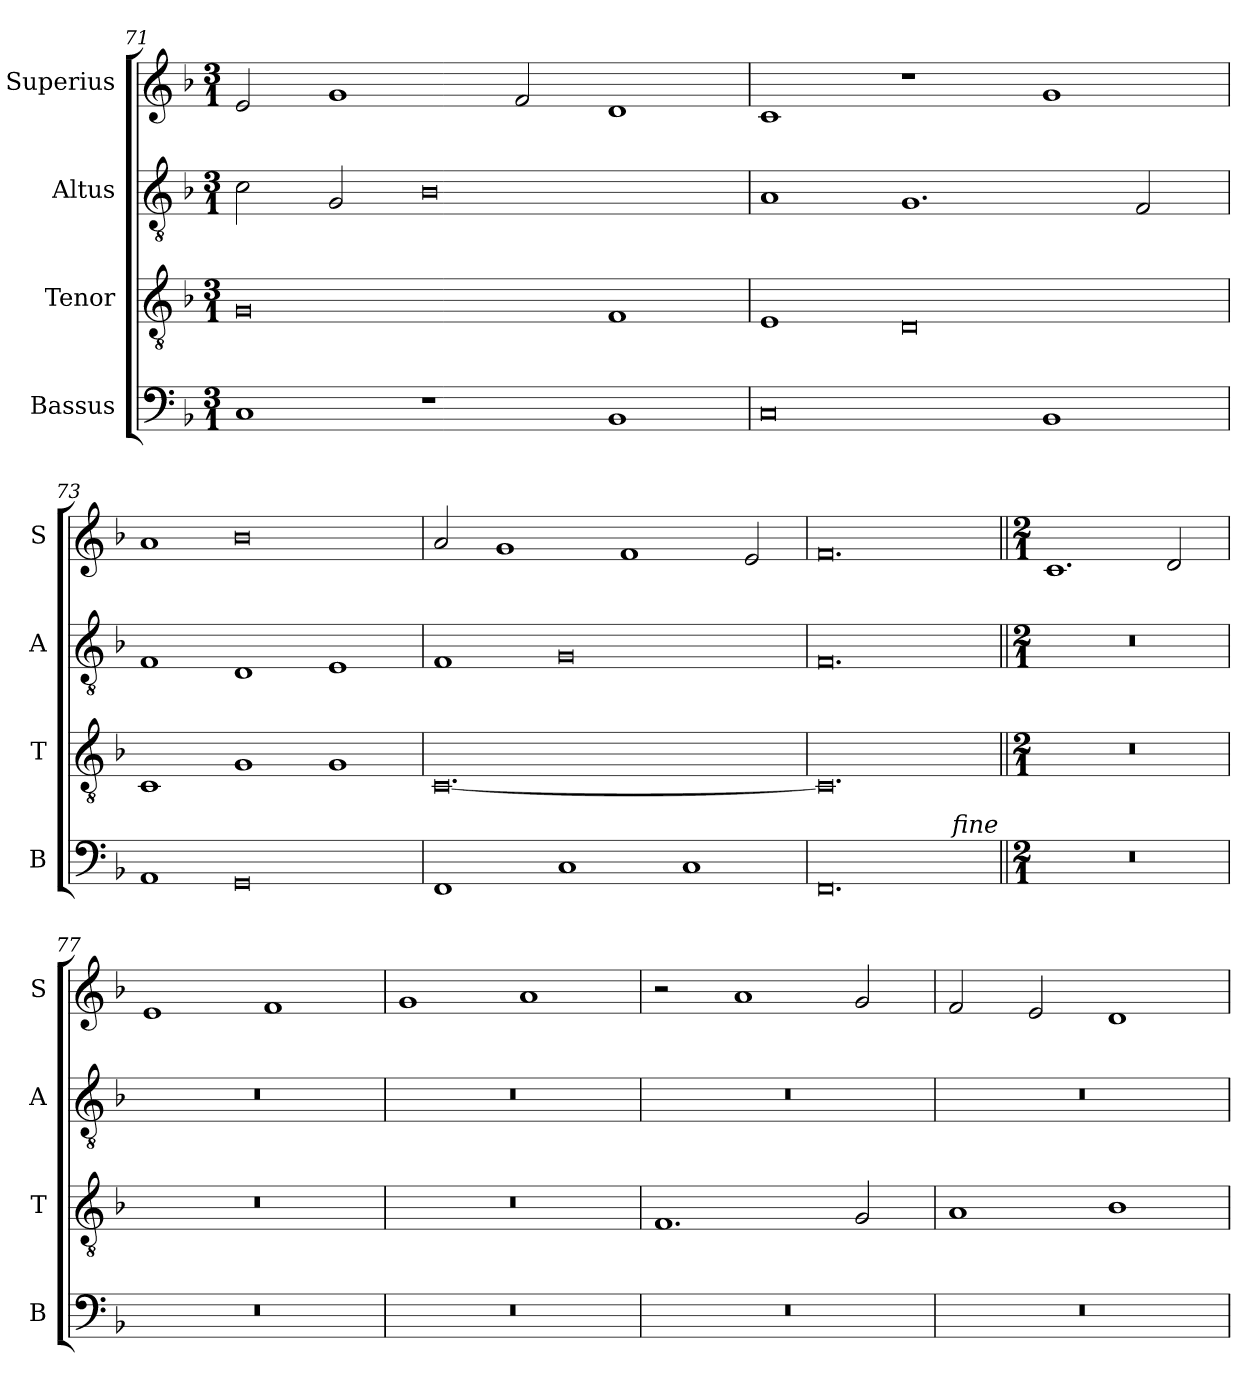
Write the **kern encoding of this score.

**kern	**kern	**kern	**kern
*part4	*part3	*part2	*part1
*staff4	*staff3	*staff2	*staff1
*I"Bassus	*I"Tenor	*I"Altus	*I"Superius
*I'B	*I'T	*I'A	*I'S
*clefF4	*clefGv2	*clefGv2	*clefG2
*k[b-]	*k[b-]	*k[b-]	*k[b-]
*M3/1	*M3/1	*M3/1	*M3/1
=71	=71	=71	=71
1C	0G	2c\	2e/
.	.	2G/	1g
1r	.	0B-	.
.	.	.	2f/
1BB-	1F	.	1d
=72	=72	=72	=72
0C	1E	1A	1c
.	0D	1.G	1r
1BB-	.	.	1g
.	.	2F/	.
=73	=73	=73	=73
1AA	1C	1F	1a
0GG	1G	1D	0b-
.	1G	1E	.
=74	=74	=74	=74
1FF	[0.C	1F	2a/
.	.	.	1g
1C	.	0G	.
.	.	.	1f
1C	.	.	.
.	.	.	2e/
=75	=75	=75	=75
0.FF	0.C]	0.F	0.f
!LO:TX:a:i:rj:t=fine	!	!	!
!!LO:LB:g=z
=76||	=76||	=76||	=76||
*M2/1	*M2/1	*M2/1	*M2/1
0r	0r	0r	1.c
.	.	.	2d/
=77	=77	=77	=77
0r	0r	0r	1e
.	.	.	1f
=78	=78	=78	=78
0r	0r	0r	1g
.	.	.	1a
=79	=79	=79	=79
0r	1.F	0r	2r
.	.	.	1a
.	2G/	.	2g/
=80	=80	=80	=80
0r	1A	0r	2f/
.	.	.	2e/
.	1B-	.	1d
=	=	=	=
*-	*-	*-	*-
